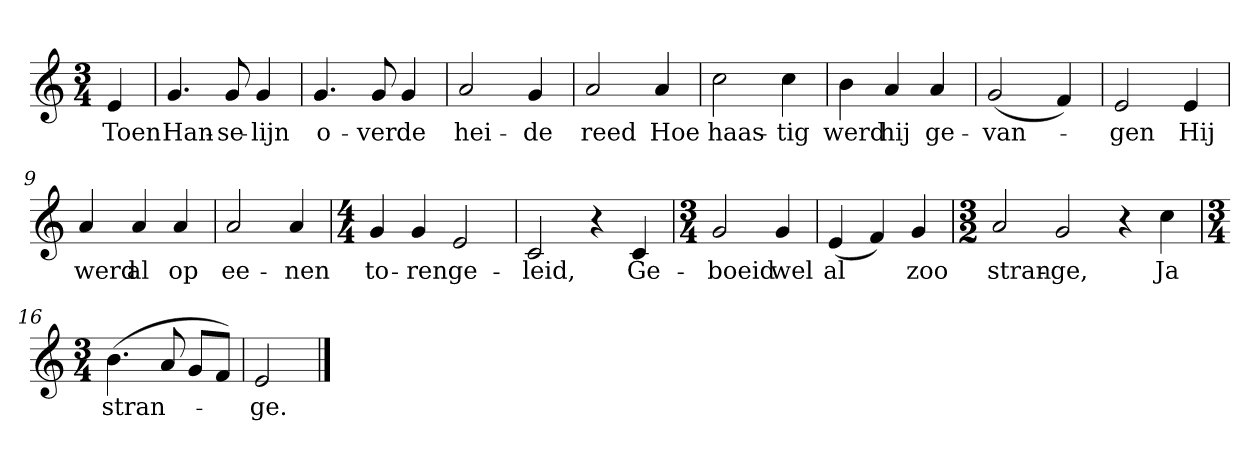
**kern	**text
*part1	*part1
*staff1	*staff1
*clefG2	*
*k[]	*
*E:phr	*
*M3/4	*
*MM120	*
=	=
4e	Toen
=1	=1
4.g	Han-
8g	-se-
4g	-lijn
=2	=2
4.g	o-
8g	-ver
4g	de
=3	=3
2a	hei-
4g	-de
=4	=4
2a	reed
4a	Hoe
=5	=5
2cc	haas-
4cc	-tig
=6	=6
4b	werd
4a	hij
4a	ge-
=7	=7
(2g	-van-
4f)	.
=8	=8
2e	-gen
4e	Hij
=9	=9
4a	werd
4a	al
4a	op
=10	=10
2a	ee-
4a	-nen
=11	=11
*M4/4	*
4g	to-
4g	-ren
2e	ge-
=12	=12
2c	-leid,
4r	.
4c	Ge-
=13	=13
*M3/4	*
2g	-boeid
4g	wel
=14	=14
(4e	al
4f)	.
4g	zoo
=15	=15
*M3/2	*
2a	stran-
2g	-ge,
4r	.
4cc	Ja
=16	=16
*M3/4	*
(4.b	stran-
8a	.
8g/L	.
8f/J)	.
=17	=17
2e	-ge.
==	==
*-	*-
